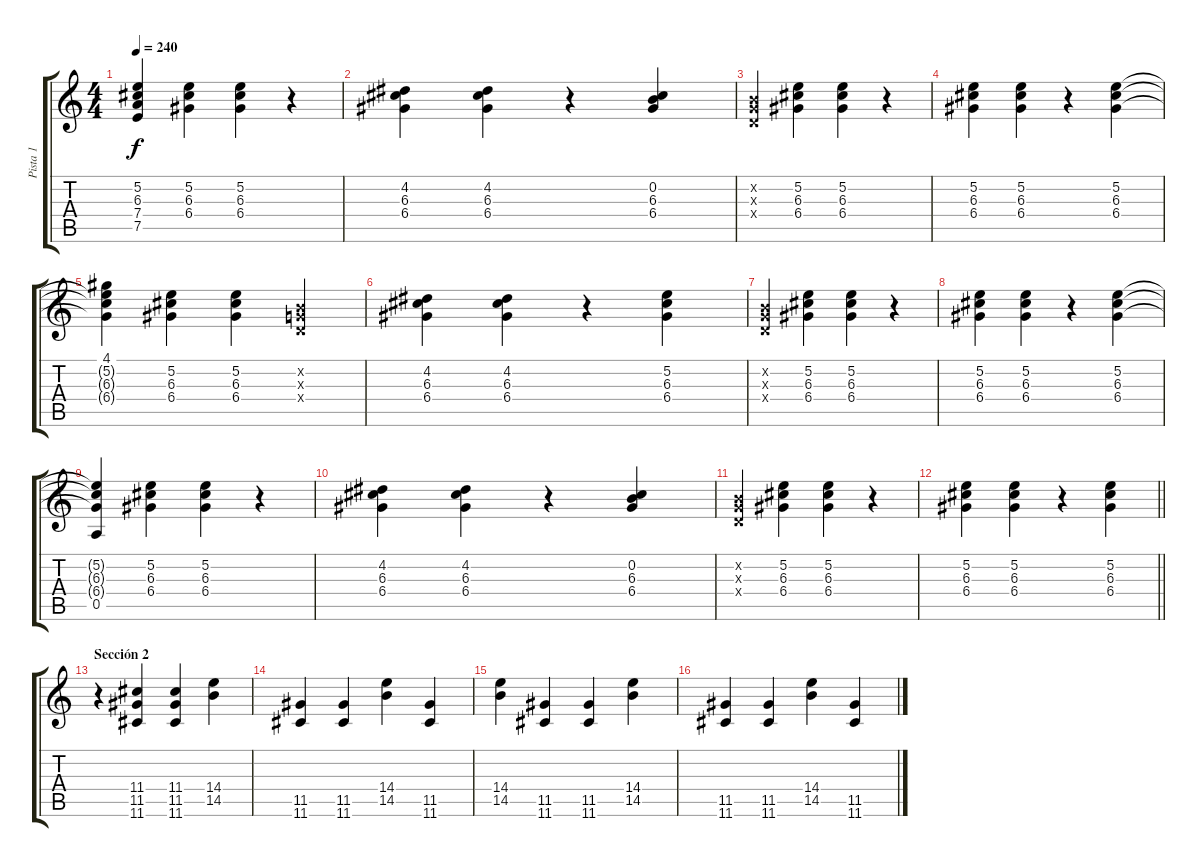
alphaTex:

\track ("Pista 1" "Pista 1") {instrument electricguitarclean}
\staff {score tabs}
\tuning (E4 B3 G3 D3 A2 D2) {hide}
\ts (4 4)
\tempo 240
\clef g2
\ks c
(5.2{t} 6.3{t} 7.4{t} 7.5{t}).4{dy f} (5.2 6.3 6.4).4 (5.2 6.3 6.4).4 r.4 |
(4.2 6.3 6.4).4 (4.2 6.3 6.4).4 r.4 (0.2 6.3 6.4).4 |
(0.2{x} 0.3{x} 0.4{x}).4 (5.2 6.3 6.4).4 (5.2 6.3 6.4).4 r.4 |
(5.2 6.3 6.4).4 (5.2 6.3 6.4).4 r.4 (5.2 6.3 6.4).4 |
(4.1 5.2{t} 6.3{t} 6.4{t}).4 (5.2 6.3 6.4).4 (5.2 6.3 6.4).4 (0.2{x} 0.3{x} 0.4{x}).4 |
(4.2 6.3 6.4).4 (4.2 6.3 6.4).4 r.4 (5.2 6.3 6.4).4 |
(0.2{x} 0.3{x} 0.4{x}).4 (5.2 6.3 6.4).4 (5.2 6.3 6.4).4 r.4 |
(5.2 6.3 6.4).4 (5.2 6.3 6.4).4 r.4 (5.2 6.3 6.4).4 |
(5.2{t} 6.3{t} 6.4{t} 0.5).4 (5.2 6.3 6.4).4 (5.2 6.3 6.4).4 r.4 |
(4.2 6.3 6.4).4 (4.2 6.3 6.4).4 r.4 (0.2 6.3 6.4).4 |
(0.2{x} 0.3{x} 0.4{x}).4 (5.2 6.3 6.4).4 (5.2 6.3 6.4).4 r.4 |
\barLineRight lightlight
(5.2 6.3 6.4).4 (5.2 6.3 6.4).4 r.4 (5.2 6.3 6.4).4 |
\section ("" "Sección 2")
r.4 (11.4 11.5 11.6).4{volume 16 instrument distortionguitar} (11.4 11.5 11.6).4 (14.4 14.5).4 |
(11.5 11.6).4 (11.5 11.6).4 (14.4 14.5).4 (11.5 11.6).4 |
(14.4 14.5).4 (11.5 11.6).4 (11.5 11.6).4 (14.4 14.5).4 |
(11.5 11.6).4 (11.5 11.6).4 (14.4 14.5).4 (11.5 11.6).4
